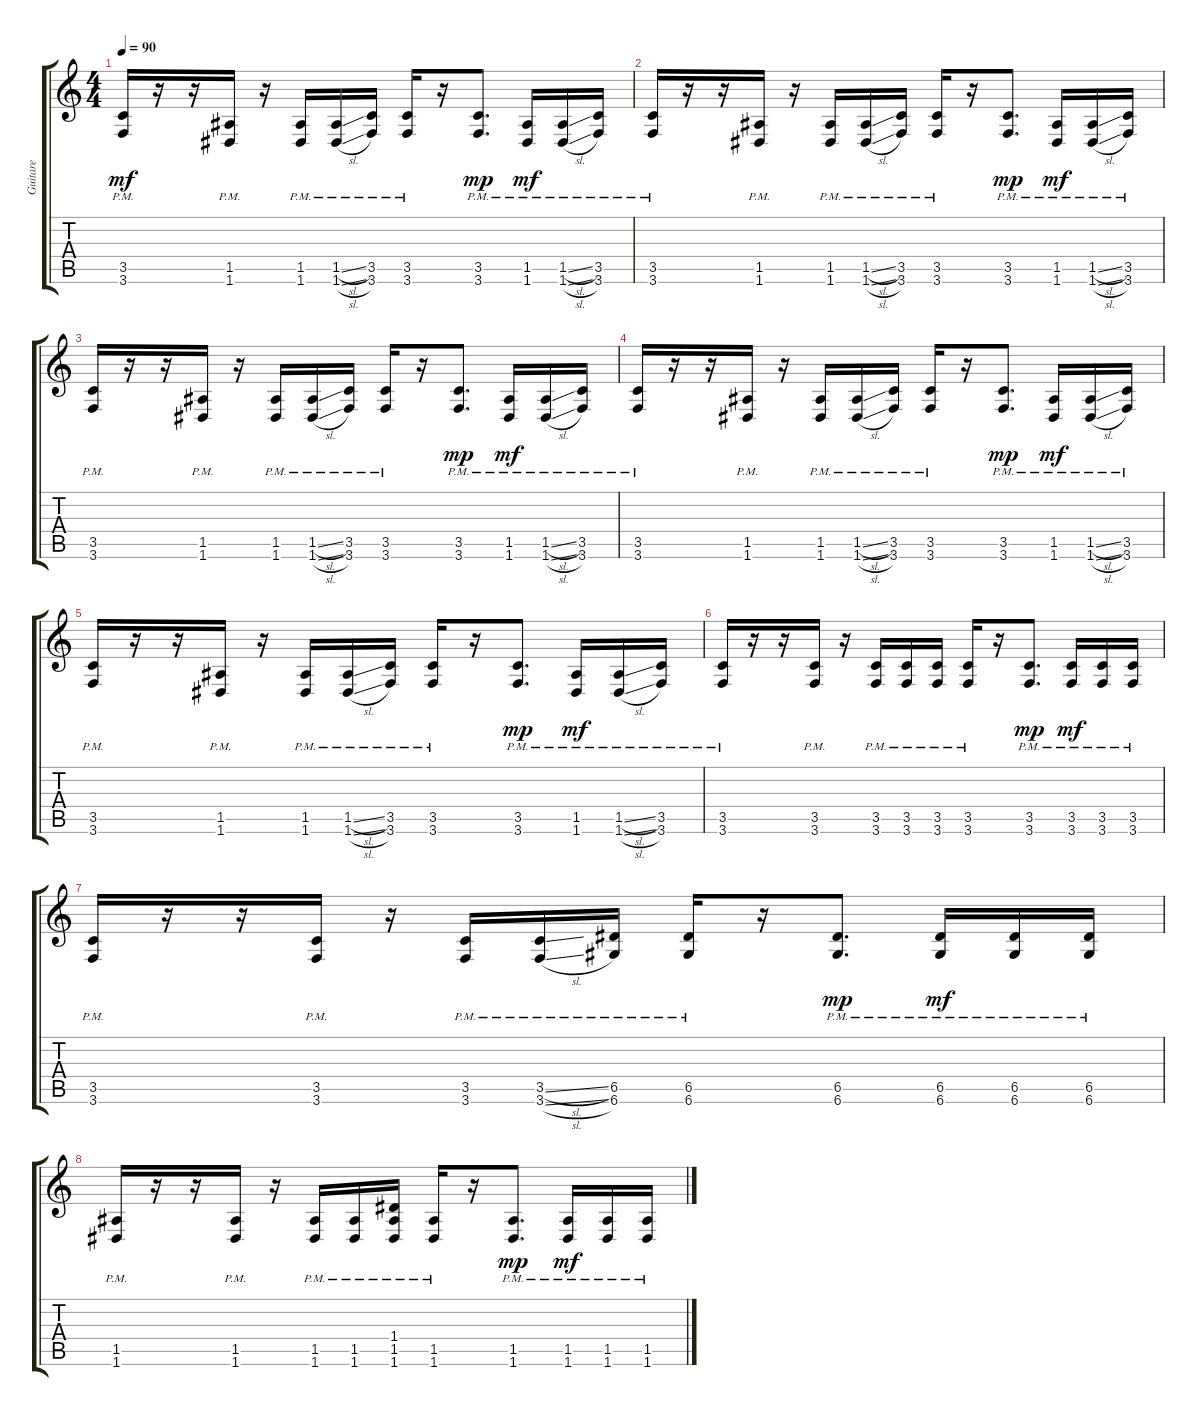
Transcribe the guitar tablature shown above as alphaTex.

\track ("Guitare" "Guitare") {instrument electricguitarjazz}
\staff {score tabs}
\tuning (E4 B3 G3 D3 A2 D2) {hide}
\ts (4 4)
\tempo 90
\clef g2
\ks c
(3.5{pm} 3.6{pm}).16{dy mf} r.16 r.16 (1.5{pm} 1.6{pm}).16 r.16 (1.5{pm} 1.6{pm}).16 (1.5{sl pm} 1.6{sl pm}).16 (3.5{pm} 3.6{pm}).16 (3.5{pm} 3.6{pm}).16 r.16 (3.5{pm} 3.6{pm}).8{d dy mp} (1.5{pm} 1.6{pm}).16{dy mf} (1.5{sl pm} 1.6{sl pm}).16 (3.5{pm} 3.6{pm}).16 |
(3.5{pm} 3.6{pm}).16 r.16 r.16 (1.5{pm} 1.6{pm}).16 r.16 (1.5{pm} 1.6{pm}).16 (1.5{sl pm} 1.6{sl pm}).16 (3.5{pm} 3.6{pm}).16 (3.5{pm} 3.6{pm}).16 r.16 (3.5{pm} 3.6{pm}).8{d dy mp} (1.5{pm} 1.6{pm}).16{dy mf} (1.5{sl pm} 1.6{sl pm}).16 (3.5{pm} 3.6{pm}).16 |
(3.5{pm} 3.6{pm}).16 r.16 r.16 (1.5{pm} 1.6{pm}).16 r.16 (1.5{pm} 1.6{pm}).16 (1.5{sl pm} 1.6{sl pm}).16 (3.5{pm} 3.6{pm}).16 (3.5{pm} 3.6{pm}).16 r.16 (3.5{pm} 3.6{pm}).8{d dy mp} (1.5{pm} 1.6{pm}).16{dy mf} (1.5{sl pm} 1.6{sl pm}).16 (3.5{pm} 3.6{pm}).16 |
(3.5{pm} 3.6{pm}).16 r.16 r.16 (1.5{pm} 1.6{pm}).16 r.16 (1.5{pm} 1.6{pm}).16 (1.5{sl pm} 1.6{sl pm}).16 (3.5{pm} 3.6{pm}).16 (3.5{pm} 3.6{pm}).16 r.16 (3.5{pm} 3.6{pm}).8{d dy mp} (1.5{pm} 1.6{pm}).16{dy mf} (1.5{sl pm} 1.6{sl pm}).16 (3.5{pm} 3.6{pm}).16 |
(3.5{pm} 3.6{pm}).16 r.16 r.16 (1.5{pm} 1.6{pm}).16 r.16 (1.5{pm} 1.6{pm}).16 (1.5{sl pm} 1.6{sl pm}).16 (3.5{pm} 3.6{pm}).16 (3.5{pm} 3.6{pm}).16 r.16 (3.5{pm} 3.6{pm}).8{d dy mp} (1.5{pm} 1.6{pm}).16{dy mf} (1.5{sl pm} 1.6{sl pm}).16 (3.5{pm} 3.6{pm}).16 |
(3.5{pm} 3.6{pm}).16 r.16 r.16 (3.5{pm} 3.6{pm}).16 r.16 (3.5{pm} 3.6{pm}).16 (3.5{pm} 3.6{pm}).16 (3.5{pm} 3.6{pm}).16 (3.5{pm} 3.6{pm}).16 r.16 (3.5{pm} 3.6{pm}).8{d dy mp} (3.5{pm} 3.6{pm}).16{dy mf} (3.5{pm} 3.6{pm}).16 (3.5{pm} 3.6{pm}).16 |
(3.5{pm} 3.6{pm}).16 r.16 r.16 (3.5{pm} 3.6{pm}).16 r.16 (3.5{pm} 3.6{pm}).16 (3.5{sl pm} 3.6{sl pm}).16 (6.5{pm} 6.6{pm}).16 (6.5{pm} 6.6{pm}).16 r.16 (6.5{pm} 6.6{pm}).8{d dy mp} (6.5{pm} 6.6{pm}).16{dy mf} (6.5{pm} 6.6{pm}).16 (6.5{pm} 6.6{pm}).16 |
(1.5{pm} 1.6{pm}).16 r.16 r.16 (1.5{pm} 1.6{pm}).16 r.16 (1.5{pm} 1.6{pm}).16 (1.5{pm} 1.6{pm}).16 (1.4 1.5{pm} 1.6{pm}).16 (1.5{pm} 1.6{pm}).16 r.16 (1.5{pm} 1.6{pm}).8{d dy mp} (1.5{pm} 1.6{pm}).16{dy mf} (1.5{pm} 1.6{pm}).16 (1.5{pm} 1.6{pm}).16
